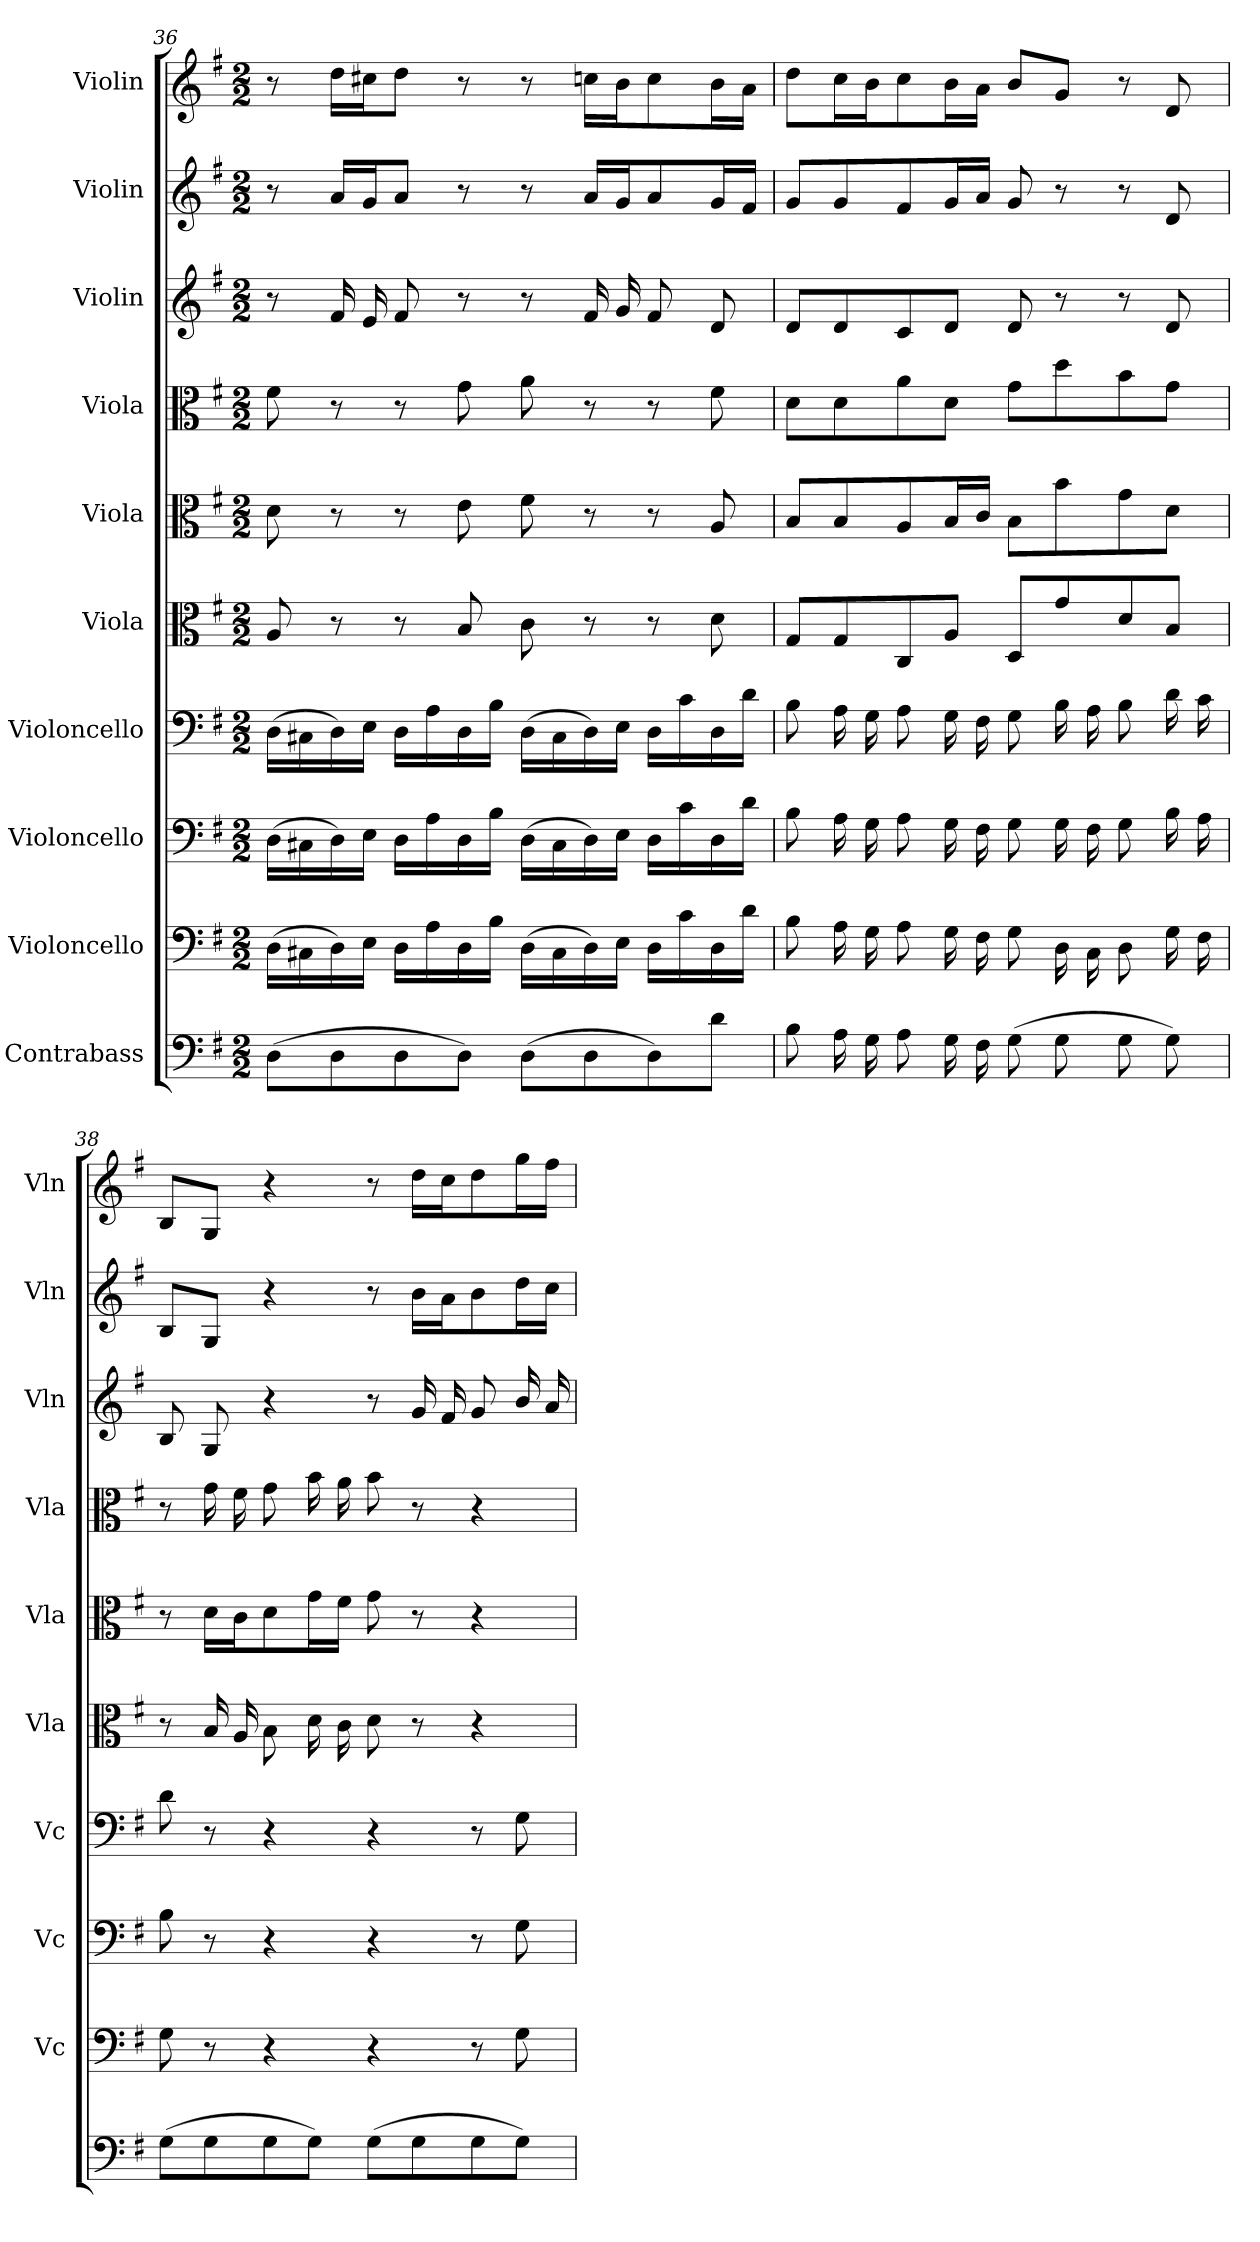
**kern	**kern	**kern	**kern	**kern	**kern	**kern	**kern	**kern	**kern
*part10	*part9	*part8	*part7	*part6	*part5	*part4	*part3	*part2	*part1
*staff10	*staff9	*staff8	*staff7	*staff6	*staff5	*staff4	*staff3	*staff2	*staff1
*I"Contrabass	*I"Violoncello	*I"Violoncello	*I"Violoncello	*I"Viola	*I"Viola	*I"Viola	*I"Violin	*I"Violin	*I"Violin
*	*I'Vc	*I'Vc	*I'Vc	*I'Vla	*I'Vla	*I'Vla	*I'Vln	*I'Vln	*I'Vln
*clefF4	*clefF4	*clefF4	*clefF4	*clefC3	*clefC3	*clefC3	*clefG2	*clefG2	*clefG2
*k[f#]	*k[f#]	*k[f#]	*k[f#]	*k[f#]	*k[f#]	*k[f#]	*k[f#]	*k[f#]	*k[f#]
*G:	*G:	*G:	*G:	*G:	*G:	*G:	*G:	*G:	*G:
*M2/2	*M2/2	*M2/2	*M2/2	*M2/2	*M2/2	*M2/2	*M2/2	*M2/2	*M2/2
=36	=36	=36	=36	=36	=36	=36	=36	=36	=36
(8D\L	(16D\LL	(16D\LL	(16D\LL	8A/	8d\	8f#\	8r	8r	8r
.	16C#X\	16C#X\	16C#X\	.	.	.	.	.	.
8D\	16D\)	16D\)	16D\)	8r	8r	8r	16f#/	16a/LL	16dd\LL
.	16E\JJ	16E\JJ	16E\JJ	.	.	.	16e/	16g/J	16cc#X\J
8D\	16D\LL	16D\LL	16D\LL	8r	8r	8r	8f#/	8a/J	8dd\J
.	16A\	16A\	16A\	.	.	.	.	.	.
8D\J)	16D\	16D\	16D\	8B/	8e\	8g\	8r	8r	8r
.	16B\JJ	16B\JJ	16B\JJ	.	.	.	.	.	.
(8D\L	(16D\LL	(16D\LL	(16D\LL	8c\	8f#\	8a\	8r	8r	8r
.	16C#\	16C#\	16C#\	.	.	.	.	.	.
8D\	16D\)	16D\)	16D\)	8r	8r	8r	16f#/	16a/LL	16ccn\LL
.	16E\JJ	16E\JJ	16E\JJ	.	.	.	16g/	16g/J	16b\J
8D\)	16D\LL	16D\LL	16D\LL	8r	8r	8r	8f#/	8a/	8cc\
.	16c\	16c\	16c\	.	.	.	.	.	.
8d\J	16D\	16D\	16D\	8d\	8A/	8f#\	8d/	16g/L	16b\L
.	16d\JJ	16d\JJ	16d\JJ	.	.	.	.	16f#/JJ	16a\JJ
=37	=37	=37	=37	=37	=37	=37	=37	=37	=37
8B\	8B\	8B\	8B\	8G/L	8B/L	8d\L	8d/L	8g/L	8dd\L
16A\	16A\	16A\	16A\	8G/	8B/	8d\	8d/	8g/	16cc\L
16G\	16G\	16G\	16G\	.	.	.	.	.	16b\J
8A\	8A\	8A\	8A\	8C/	8A/	8a\	8c/	8f#/	8cc\
16G\	16G\	16G\	16G\	8A/J	16B/L	8d\J	8d/J	16g/L	16b\L
16F#\	16F#\	16F#\	16F#\	.	16c/JJ	.	.	16a/JJ	16a\JJ
(8G\	8G\	8G\	8G\	8D/L	8B\L	8g\L	8d/	8g/	8b/L
8G\	16D\	16G\	16B\	8g/	8b\	8dd\	8r	8r	8g/J
.	16C\	16F#\	16A\	.	.	.	.	.	.
8G\	8D\	8G\	8B\	8d/	8g\	8b\	8r	8r	8r
8G\)	16G\	16B\	16d\	8B/J	8d\J	8g\J	8d/	8d/	8d/
.	16F#\	16A\	16c\	.	.	.	.	.	.
=38	=38	=38	=38	=38	=38	=38	=38	=38	=38
(8G\L	8G\	8B\	8d\	8r	8r	8r	8B/	8B/L	8B/L
8G\	8r	8r	8r	16B/	16d\LL	16g\	8G/	8G/J	8G/J
.	.	.	.	16A/	16c\J	16f#\	.	.	.
8G\	4r	4r	4r	8B\	8d\	8g\	4r	4r	4r
8G\J)	.	.	.	16d\	16g\L	16b\	.	.	.
.	.	.	.	16c\	16f#\JJ	16a\	.	.	.
(8G\L	4r	4r	4r	8d\	8g\	8b\	8r	8r	8r
8G\	.	.	.	8r	8r	8r	16g/	16b\LL	16dd\LL
.	.	.	.	.	.	.	16f#/	16a\J	16cc\J
8G\	8r	8r	8r	4r	4r	4r	8g/	8b\	8dd\
8G\J)	8G\	8G\	8G\	.	.	.	16b/	16dd\L	16gg\L
.	.	.	.	.	.	.	16a/	16cc\JJ	16ff#\JJ
=	=	=	=	=	=	=	=	=	=
*-	*-	*-	*-	*-	*-	*-	*-	*-	*-
